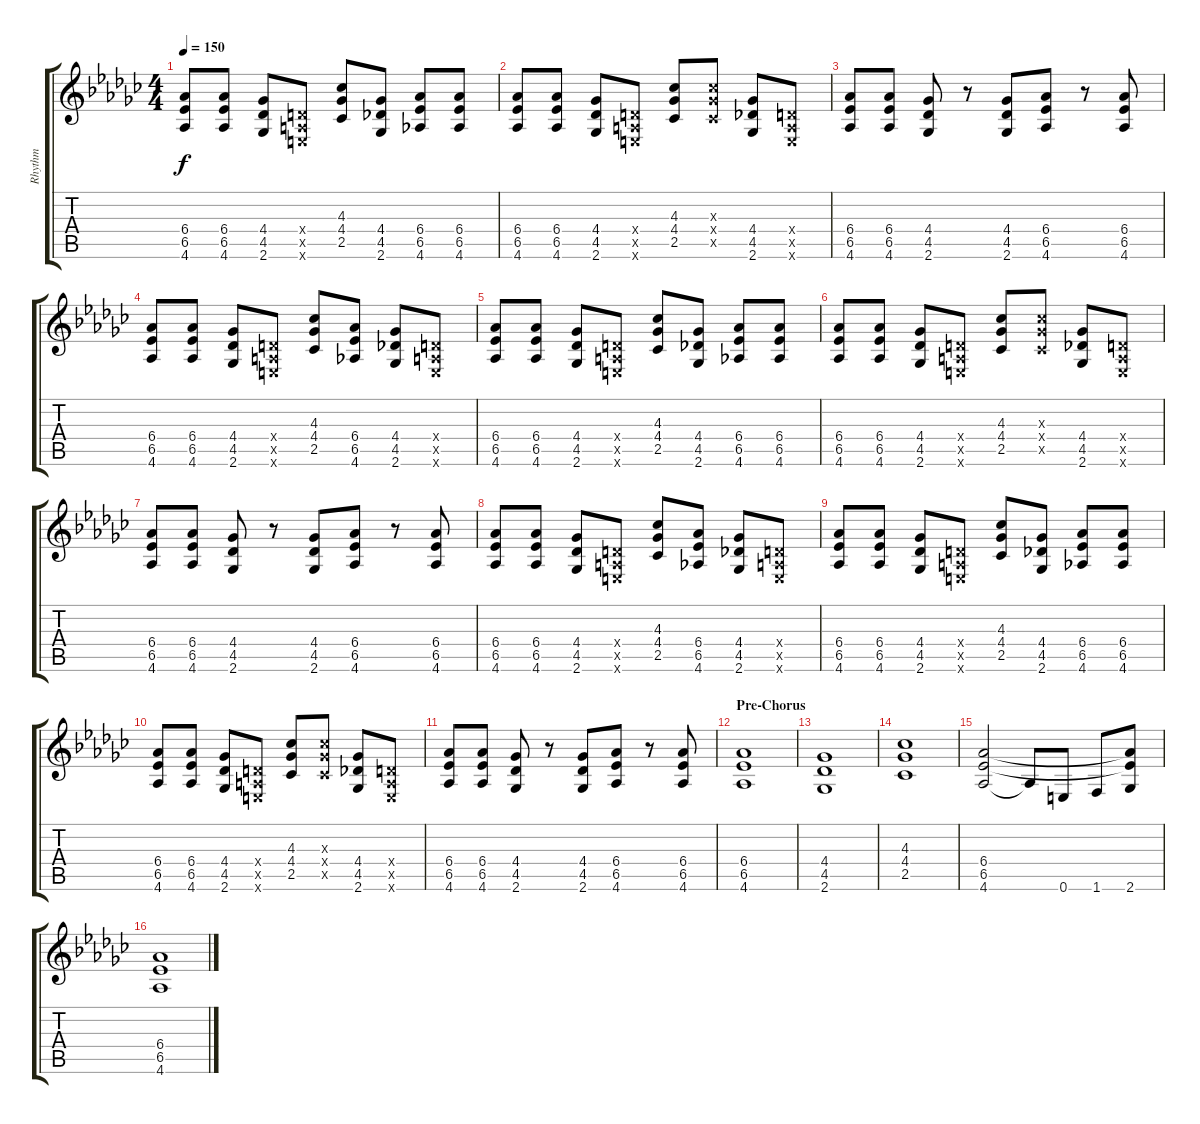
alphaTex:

\track ("Rhythm" "Rhythm") {instrument distortionguitar}
\staff {score tabs}
\tuning (E4 B3 G3 D3 A2 E2) {hide}
\ts (4 4)
\tempo 150
\clef g2
\ks gb
(6.4 6.5 4.6).8{dy f} (6.4 6.5 4.6).8 (4.4 4.5 2.6).8 (0.4{x} 0.5{x} 0.6{x}).8 (4.3 4.4 2.5).8 (4.4 4.5 2.6).8 (6.4 6.5 4.6).8 (6.4 6.5 4.6).8 |
(6.4 6.5 4.6).8 (6.4 6.5 4.6).8 (4.4 4.5 2.6).8 (0.4{x} 0.5{x} 0.6{x}).8 (4.3 4.4 2.5).8 (4.3{x} 4.4{x} 2.5{x}).8 (4.4 4.5 2.6).8 (0.4{x} 0.5{x} 0.6{x}).8 |
(6.4 6.5 4.6).8 (6.4 6.5 4.6).8 (4.4 4.5 2.6).8 r.8 (4.4 4.5 2.6).8 (6.4 6.5 4.6).8 r.8 (6.4 6.5 4.6).8 |
(6.4 6.5 4.6).8 (6.4 6.5 4.6).8 (4.4 4.5 2.6).8 (0.4{x} 0.5{x} 0.6{x}).8 (4.3 4.4 2.5).8 (6.4 6.5 4.6).8 (4.4 4.5 2.6).8 (0.4{x} 0.5{x} 0.6{x}).8 |
(6.4 6.5 4.6).8 (6.4 6.5 4.6).8 (4.4 4.5 2.6).8 (0.4{x} 0.5{x} 0.6{x}).8 (4.3 4.4 2.5).8 (4.4 4.5 2.6).8 (6.4 6.5 4.6).8 (6.4 6.5 4.6).8 |
(6.4 6.5 4.6).8 (6.4 6.5 4.6).8 (4.4 4.5 2.6).8 (0.4{x} 0.5{x} 0.6{x}).8 (4.3 4.4 2.5).8 (4.3{x} 4.4{x} 2.5{x}).8 (4.4 4.5 2.6).8 (0.4{x} 0.5{x} 0.6{x}).8 |
(6.4 6.5 4.6).8 (6.4 6.5 4.6).8 (4.4 4.5 2.6).8 r.8 (4.4 4.5 2.6).8 (6.4 6.5 4.6).8 r.8 (6.4 6.5 4.6).8 |
(6.4 6.5 4.6).8 (6.4 6.5 4.6).8 (4.4 4.5 2.6).8 (0.4{x} 0.5{x} 0.6{x}).8 (4.3 4.4 2.5).8 (6.4 6.5 4.6).8 (4.4 4.5 2.6).8 (0.4{x} 0.5{x} 0.6{x}).8 |
(6.4 6.5 4.6).8 (6.4 6.5 4.6).8 (4.4 4.5 2.6).8 (0.4{x} 0.5{x} 0.6{x}).8 (4.3 4.4 2.5).8 (4.4 4.5 2.6).8 (6.4 6.5 4.6).8 (6.4 6.5 4.6).8 |
(6.4 6.5 4.6).8 (6.4 6.5 4.6).8 (4.4 4.5 2.6).8 (0.4{x} 0.5{x} 0.6{x}).8 (4.3 4.4 2.5).8 (4.3{x} 4.4{x} 2.5{x}).8 (4.4 4.5 2.6).8 (0.4{x} 0.5{x} 0.6{x}).8 |
(6.4 6.5 4.6).8 (6.4 6.5 4.6).8 (4.4 4.5 2.6).8 r.8 (4.4 4.5 2.6).8 (6.4 6.5 4.6).8 r.8 (6.4 6.5 4.6).8 |
\section ("" "Pre-Chorus")
(6.4 6.5 4.6).1 |
(4.4 4.5 2.6).1 |
(4.3 4.4 2.5).1 |
(6.4 6.5 4.6).2 4.6{t}.8 0.6.8 1.6.8 (6.4{t} 6.5{t} 2.6).8 |
(6.4 6.5 4.6).1
